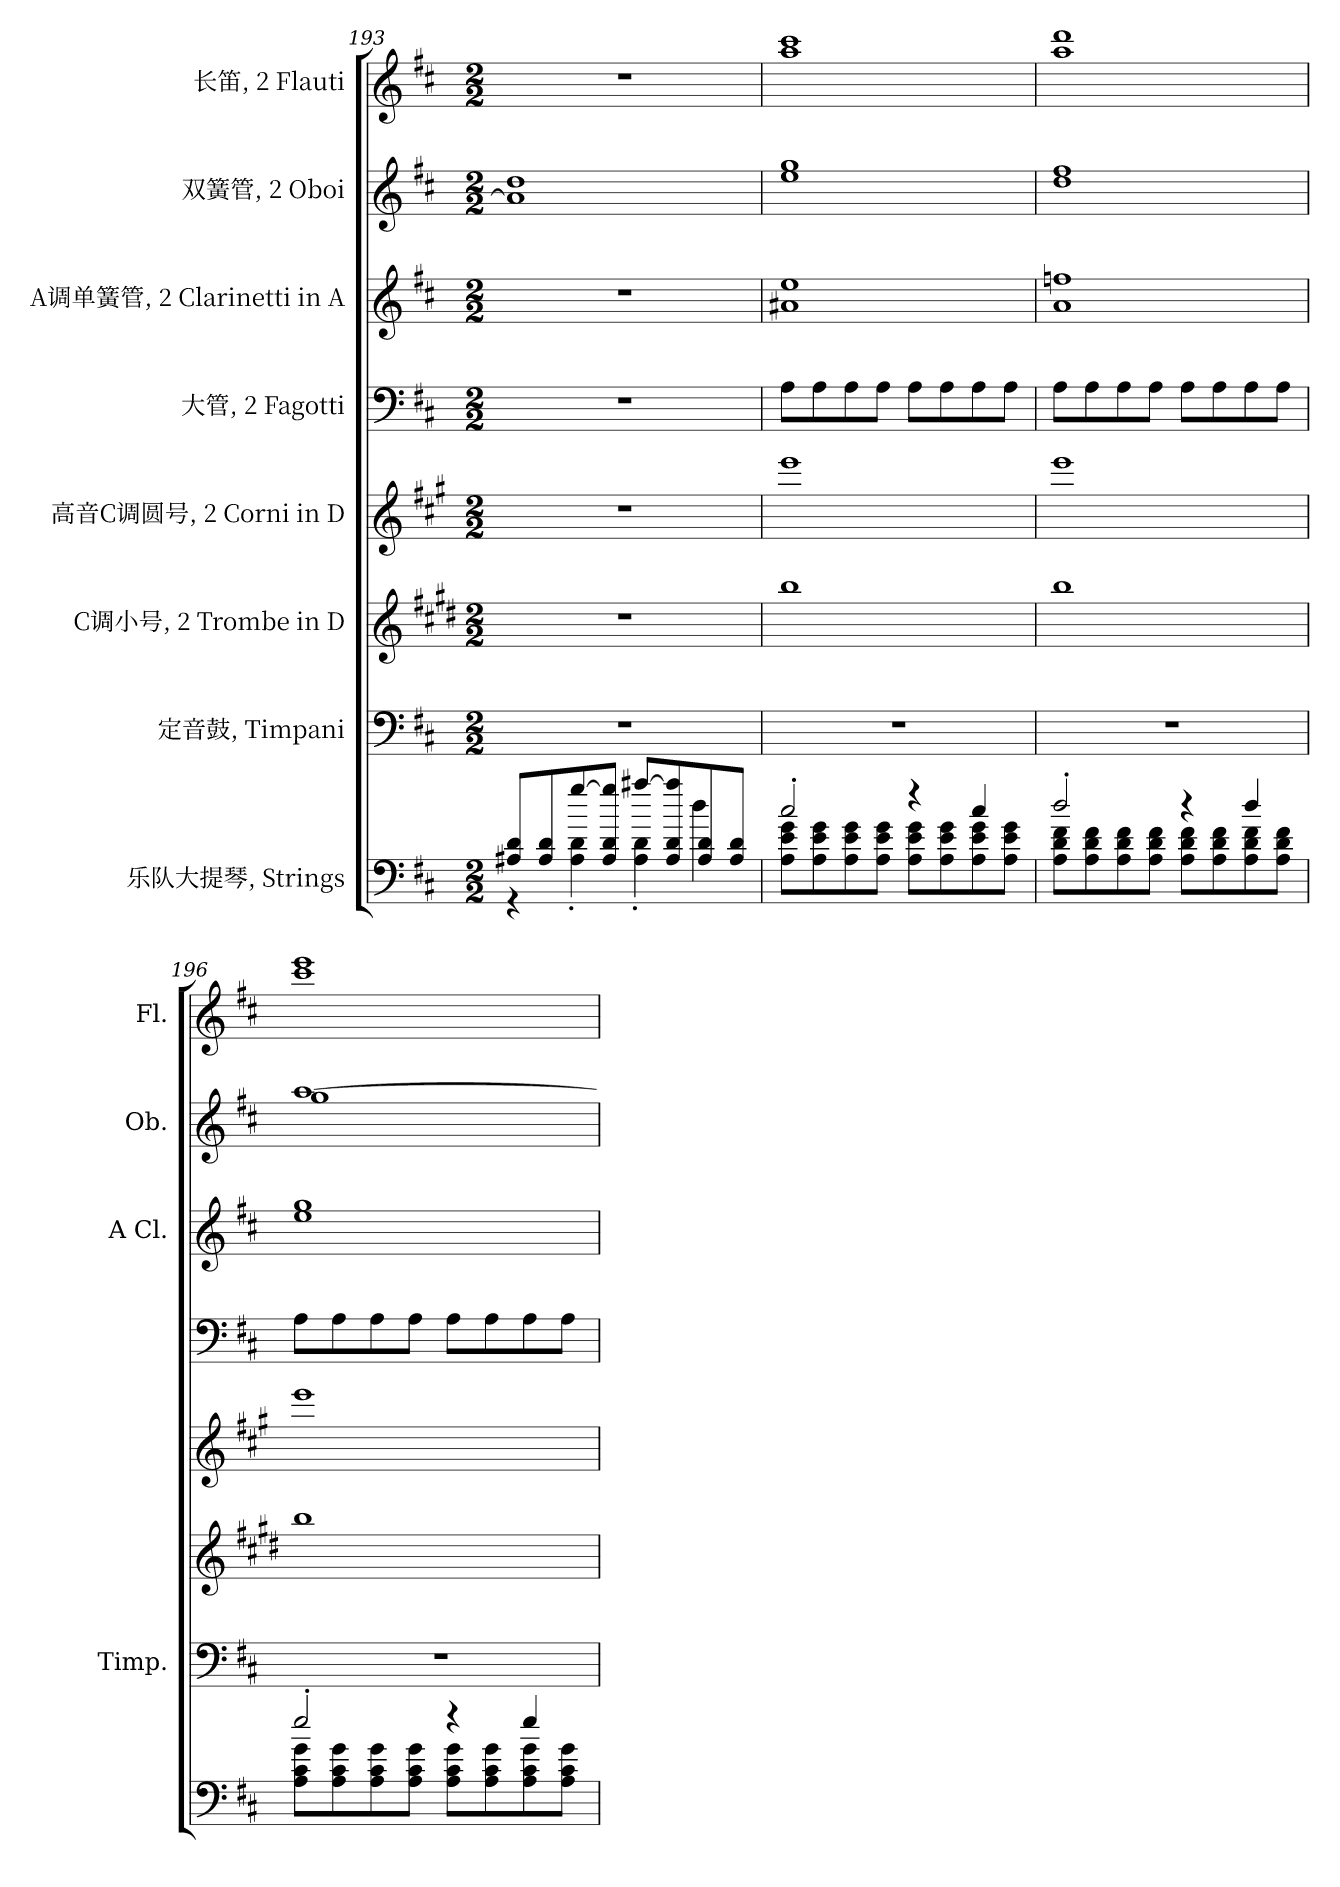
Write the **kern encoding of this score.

**kern	**kern	**kern	**kern	**kern	**kern	**kern	**kern
*part8	*part7	*part6	*part5	*part4	*part3	*part2	*part1
*staff8	*staff7	*staff6	*staff5	*staff4	*staff3	*staff2	*staff1
*I"乐队大提琴, Strings	*I"定音鼓, Timpani	*I"C调小号, 2 Trombe in D	*I"高音C调圆号, 2 Corni in D	*I"大管, 2 Fagotti	*I"A调单簧管, 2 Clarinetti in A	*I"双簧管, 2 Oboi	*I"长笛, 2 Flauti
*	*I'Timp.	*	*	*	*I'A Cl.	*I'Ob.	*I'Fl.
*clefF4	*clefF4	*clefG2	*clefG2	*clefF4	*clefG2	*clefG2	*clefG2
*	*	*ITrd1c2	*ITrd4c7	*	*ITrd2c3	*	*
*k[f#c#]	*k[f#c#]	*k[f#c#]	*k[f#c#]	*k[f#c#]	*k[f#c#g#d#a#]	*k[f#c#]	*k[f#c#]
*M2/2	*M2/2	*M2/2	*M2/2	*M2/2	*M2/2	*M2/2	*M2/2
=193	=193	=193	=193	=193	=193	=193	=193
*^	*	*	*	*	*	*^	*
8A#X/ 8d/L	4r	1r	1r	1r	1r	1r	1dd	1a#]	1r
8A#/ 8d/	.	.	.	.	.	.	.	.	.
[8gg/	4A#\' 4d\'	.	.	.	.	.	.	.	.
8A#/ 8d/ 8gg/]J	.	.	.	.	.	.	.	.	.
[8aa#X/L	4A#\' 4d\'	.	.	.	.	.	.	.	.
8A#/ 8d/ 8aa#/]	.	.	.	.	.	.	.	.	.
8A#/ 8d/	4dd\	.	.	.	.	.	.	.	.
8A#/ 8d/J	.	.	.	.	.	.	.	.	.
*	*	*	*	*	*	*	*v	*v	*
!!LO:PB:g=z
=194	=194	=194	=194	=194	=194	=194	=194	=194
2cc#'/	8A\ 8e\ 8g\L	1r	1aa	1aa	8A\L	1f##X 1cc#	1ee 1gg	1aa 1ccc#
.	8A\ 8e\ 8g\	.	.	.	8A\	.	.	.
.	8A\ 8e\ 8g\	.	.	.	8A\	.	.	.
.	8A\ 8e\ 8g\J	.	.	.	8A\J	.	.	.
4r	8A\ 8e\ 8g\L	.	.	.	8A\L	.	.	.
.	8A\ 8e\ 8g\	.	.	.	8A\	.	.	.
4cc#/	8A\ 8e\ 8g\	.	.	.	8A\	.	.	.
.	8A\ 8e\ 8g\J	.	.	.	8A\J	.	.	.
=195	=195	=195	=195	=195	=195	=195	=195	=195
2dd'/	8A\ 8d\ 8f#\L	1r	1aa	1aa	8A\L	1f# 1ddn	1dd 1ff#	1aa 1ddd
.	8A\ 8d\ 8f#\	.	.	.	8A\	.	.	.
.	8A\ 8d\ 8f#\	.	.	.	8A\	.	.	.
.	8A\ 8d\ 8f#\J	.	.	.	8A\J	.	.	.
4r	8A\ 8d\ 8f#\L	.	.	.	8A\L	.	.	.
.	8A\ 8d\ 8f#\	.	.	.	8A\	.	.	.
4dd/	8A\ 8d\ 8f#\	.	.	.	8A\	.	.	.
.	8A\ 8d\ 8f#\J	.	.	.	8A\J	.	.	.
=196	=196	=196	=196	=196	=196	=196	=196	=196
*	*	*	*	*	*	*	*^	*
2ee'/	8A\ 8c#\ 8g\L	1r	1aa	1aa	8A\L	1cc# 1ee	[1aa	1gg	1ccc# 1eee
.	8A\ 8c#\ 8g\	.	.	.	8A\	.	.	.	.
.	8A\ 8c#\ 8g\	.	.	.	8A\	.	.	.	.
.	8A\ 8c#\ 8g\J	.	.	.	8A\J	.	.	.	.
4r	8A\ 8c#\ 8g\L	.	.	.	8A\L	.	.	.	.
.	8A\ 8c#\ 8g\	.	.	.	8A\	.	.	.	.
4ee/	8A\ 8c#\ 8g\	.	.	.	8A\	.	.	.	.
.	8A\ 8c#\ 8g\J	.	.	.	8A\J	.	.	.	.
*v	*v	*	*	*	*	*	*v	*v	*
=	=	=	=	=	=	=	=
*-	*-	*-	*-	*-	*-	*-	*-
